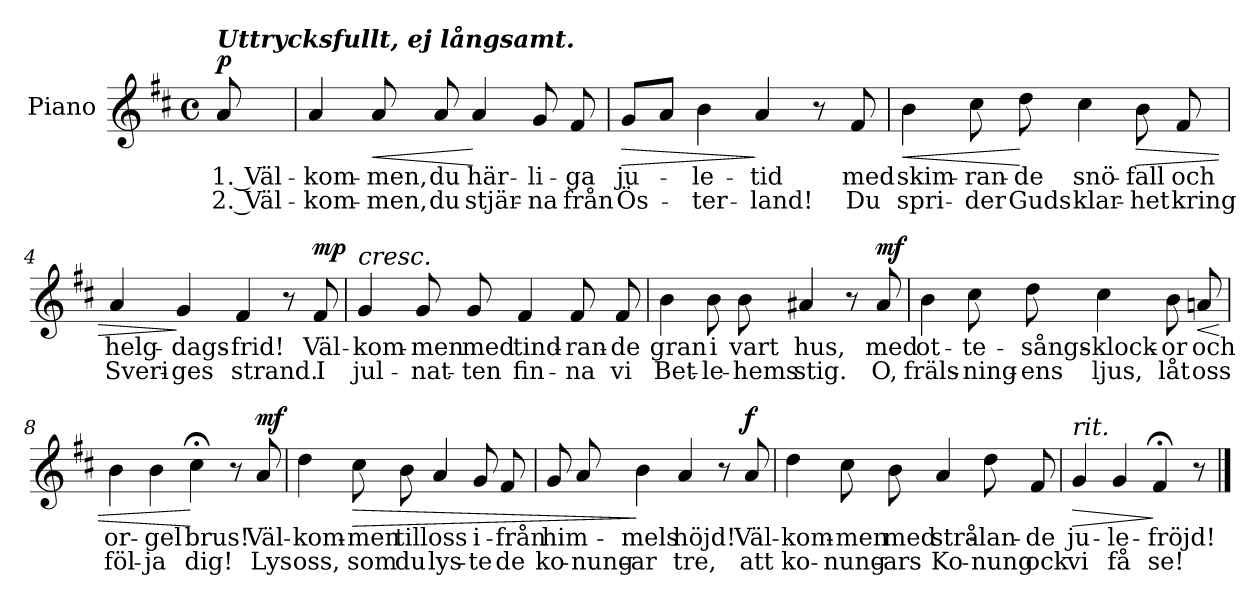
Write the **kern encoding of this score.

**kern	**text	**text	**dynam
*part1	*part1	*part1	*part1
*staff1	*staff1	*staff1	*staff1
*I"Piano	*	*	*
*I'Pno.	*	*	*
*clefG2	*	*	*
*k[f#c#]	*	*	*
*M4/4	*	*	*
*met(c)	*	*	*
=	=	=	=
!LO:TX:a:Bi:t=Uttrycksfullt, ej långsamt.	!	!	!
!	!LO:LY:b	!LO:LY:b	!LO:DY:a
8a/	1. Väl-	2. Väl-	p
=1	=1	=1	=1
!	!LO:LY:b	!LO:LY:b	!
4a/	-kom-	-kom-	.
!	!LO:LY:b	!LO:LY:b	!LO:HP:b
8a/	-men,	-men,	<
!	!LO:LY:b	!LO:LY:b	!
8a/	du	du	.
!	!LO:LY:b	!LO:LY:b	!
4a/	här-	stjär-	[
!	!LO:LY:b	!LO:LY:b	!
8g/	-li-	-na	.
!	!LO:LY:b	!LO:LY:b	!
8f#/	-ga	från	.
=2	=2	=2	=2
!	!LO:LY:b	!LO:LY:b	!LO:HP:b
8g/L	ju-	Ös-	>
8a/J	.	.	.
!	!LO:LY:b	!LO:LY:b	!
4b\	-le-	-ter-	.
!	!LO:LY:b	!LO:LY:b	!
4a/	-tid	-land!	]
8r	.	.	.
!	!LO:LY:b	!LO:LY:b	!
8f#/	med	Du	.
=3	=3	=3	=3
!	!LO:LY:b	!LO:LY:b	!LO:HP:b
4b\	skim-	spri-	<
!	!LO:LY:b	!LO:LY:b	!
8cc#\	-ran-	-der	.
!	!LO:LY:b	!LO:LY:b	!
8dd\	-de	Guds	[
!	!LO:LY:b	!LO:LY:b	!
4cc#\	snö-	klar-	.
!	!LO:LY:b	!LO:LY:b	!LO:HP:b
8b\	-fall	-het	>
!	!LO:LY:b	!LO:LY:b	!
8f#/	och	kring	.
!!LO:LB:g=z
=4	=4	=4	=4
!	!LO:LY:b	!LO:LY:b	!
4a/	helg-	Sveri-	.
!	!LO:LY:b	!LO:LY:b	!
4g/	-dags-	-ges	]
!	!LO:LY:b	!LO:LY:b	!
4f#/	-frid!	strand.	.
8r	.	.	.
!	!LO:LY:b	!LO:LY:b	!LO:DY:a
8f#/	Väl-	I	mp
=5	=5	=5	=5
!LO:TX:a:i:t=cresc.	!	!	!
!	!LO:LY:b	!LO:LY:b	!
4g/	-kom-	jul-	.
!	!LO:LY:b	!LO:LY:b	!
8g/	-men	-nat-	.
!	!LO:LY:b	!LO:LY:b	!
8g/	med	-ten	.
!	!LO:LY:b	!LO:LY:b	!
4f#/	tind-	fin-	.
!	!LO:LY:b	!LO:LY:b	!
8f#/	-ran-	-na	.
!	!LO:LY:b	!LO:LY:b	!
8f#/	-de	vi	.
=6	=6	=6	=6
!	!LO:LY:b	!LO:LY:b	!
4b\	gran	Bet-	.
!	!LO:LY:b	!LO:LY:b	!
8b\	i	-le-	.
!	!LO:LY:b	!LO:LY:b	!
8b\	vart	-hems	.
!	!LO:LY:b	!LO:LY:b	!
4a#X/	hus,	stig.	.
8r	.	.	.
!	!LO:LY:b	!LO:LY:b	!LO:DY:a
8a#/	med	O,	mf
!!LO:LB:g=z
=7	=7	=7	=7
!	!LO:LY:b	!LO:LY:b	!
4b\	ot-	fräls-	.
!	!LO:LY:b	!LO:LY:b	!
8cc#\	-te-	-ning-	.
!	!LO:LY:b	!LO:LY:b	!
8dd\	-sångs-	-ens	.
!	!LO:LY:b	!LO:LY:b	!
4cc#\	-klock-	ljus,	.
!	!LO:LY:b	!LO:LY:b	!
8b\	-or	låt	.
!	!LO:LY:b	!LO:LY:b	!LO:HP:b
8an/	och	oss	<
=8	=8	=8	=8
!	!LO:LY:b	!LO:LY:b	!
4b\	or-	föl-	.
!	!LO:LY:b	!LO:LY:b	!
4b\	-gel	-ja	.
!	!LO:LY:b	!LO:LY:b	!
4cc#;<\	brus!	dig!	[
8r	.	.	.
!	!LO:LY:b	!LO:LY:b	!LO:DY:a
8a/	Väl-	Lys	mf
=9	=9	=9	=9
!	!LO:LY:b	!LO:LY:b	!
4dd\	-kom-	oss,	.
!	!LO:LY:b	!LO:LY:b	!LO:HP:b
8cc#\	-men	som	>
!	!LO:LY:b	!LO:LY:b	!
8b\	till	du	.
!	!LO:LY:b	!LO:LY:b	!
4a/	oss	lys-	.
!	!LO:LY:b	!LO:LY:b	!
8g/	i-	-te	.
!	!LO:LY:b	!LO:LY:b	!
8f#/	-från	de	.
!!LO:LB:g=z
=10	=10	=10	=10
!	!LO:LY:b	!LO:LY:b	!
8g/	him-	ko-	.
!	!	!LO:LY:b	!
8a/	.	-nung-	.
!	!LO:LY:b	!LO:LY:b	!
4b\	-mels	-ar	]
!	!LO:LY:b	!LO:LY:b	!
4a/	höjd!	tre,	.
8r	.	.	.
!	!LO:LY:b	!LO:LY:b	!LO:DY:a
8a/	Väl-	att	f
=11	=11	=11	=11
!	!LO:LY:b	!LO:LY:b	!
4dd\	-kom-	ko-	.
!	!LO:LY:b	!LO:LY:b	!
8cc#\	-men	-nung-	.
!	!LO:LY:b	!LO:LY:b	!
8b\	med	-ars	.
!	!LO:LY:b	!LO:LY:b	!
4a/	strå-	Ko-	.
!	!LO:LY:b	!LO:LY:b	!
8dd\	-lan-	-nung	.
!	!LO:LY:b	!LO:LY:b	!
8f#/	-de	ock	.
=12	=12	=12	=12
!LO:TX:a:i:t=rit.	!	!	!
!	!LO:LY:b	!LO:LY:b	!LO:HP:b
4g/	ju-	vi	>
!	!LO:LY:b	!LO:LY:b	!
4g/	-le-	få	.
!	!LO:LY:b	!LO:LY:b	!
4f#;</	-fröjd!	se!	]
8r	.	.	.
==	==	==	==
*-	*-	*-	*-
